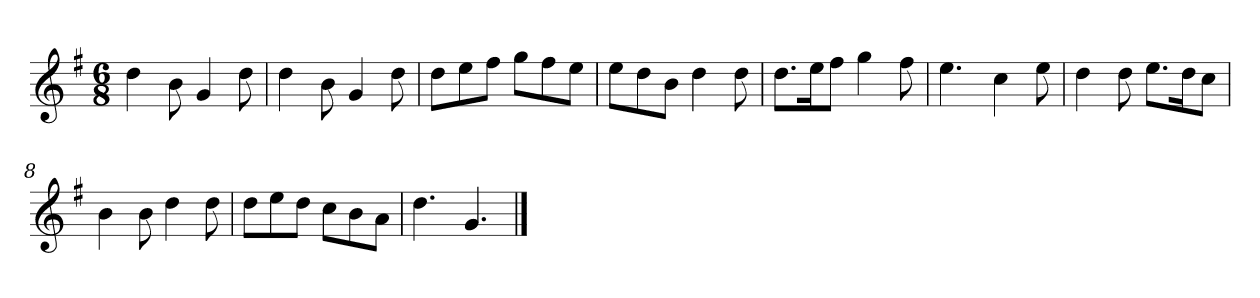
**kern
*part1
*staff1
*k[f#]
*M6/8
*MM120
=1
4dd
8b
4g
8dd
=2
4dd
8b
4g
8dd
=3
8ddL
8ee
8ff#J
8ggL
8ff#
8eeJ
=4
8eeL
8dd
8bJ
4dd
8dd
=5
8.ddL
16eeK
8ff#J
4gg
8ff#
=6
4.ee
4cc
8ee
=7
4dd
8dd
8.eeL
16ddK
8ccJ
=8
4b
8b
4dd
8dd
=9
8ddL
8ee
8ddJ
8ccL
8b
8aJ
=10
4.dd
4.g
==
*-
